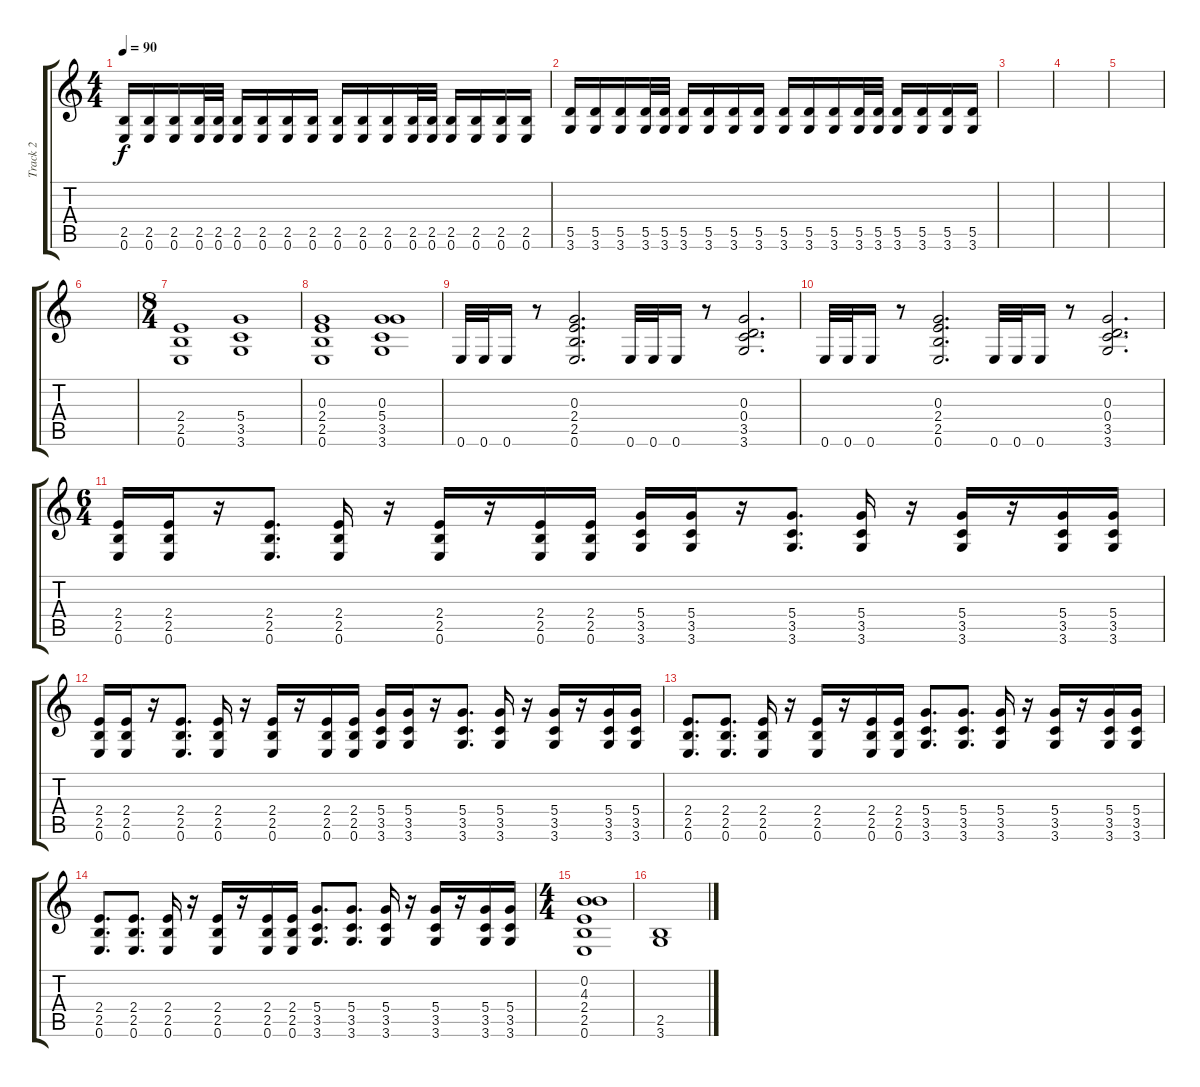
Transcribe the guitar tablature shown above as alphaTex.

\track ("Track 2" "Track 2") {instrument distortionguitar}
\staff {score tabs}
\tuning (E4 B3 G3 D3 A2 E2) {hide}
\ts (4 4)
\tempo 90
\clef g2
\ks c
(2.5 0.6).16{dy f} (2.5 0.6).16 (2.5 0.6).16 (2.5 0.6).32 (2.5 0.6).32 (2.5 0.6).16 (2.5 0.6).16 (2.5 0.6).16 (2.5 0.6).16 (2.5 0.6).16 (2.5 0.6).16 (2.5 0.6).16 (2.5 0.6).32 (2.5 0.6).32 (2.5 0.6).16 (2.5 0.6).16 (2.5 0.6).16 (2.5 0.6).16 |
(5.5 3.6).16 (5.5 3.6).16 (5.5 3.6).16 (5.5 3.6).32 (5.5 3.6).32 (5.5 3.6).16 (5.5 3.6).16 (5.5 3.6).16 (5.5 3.6).16 (5.5 3.6).16 (5.5 3.6).16 (5.5 3.6).16 (5.5 3.6).32 (5.5 3.6).32 (5.5 3.6).16 (5.5 3.6).16 (5.5 3.6).16 (5.5 3.6).16 |
|
|
|
|
\ts (8 4)
(2.4 2.5 0.6).1 (5.4 3.5 3.6).1 |
(0.3 2.4 2.5 0.6).1 (0.3 5.4 3.5 3.6).1 |
0.6.32 0.6.32 0.6.16 r.8 (0.3 2.4 2.5 0.6).2{d} 0.6.32 0.6.32 0.6.16 r.8 (0.3 0.4 3.5 3.6).2{d} |
0.6.32 0.6.32 0.6.16 r.8 (0.3 2.4 2.5 0.6).2{d} 0.6.32 0.6.32 0.6.16 r.8 (0.3 0.4 3.5 3.6).2{d} |
\ts (6 4)
(2.4 2.5 0.6).16 (2.4 2.5 0.6).16 r.16 (2.4 2.5 0.6).8{d} (2.4 2.5 0.6).16 r.16 (2.4 2.5 0.6).16 r.16 (2.4 2.5 0.6).16 (2.4 2.5 0.6).16 (5.4 3.5 3.6).16 (5.4 3.5 3.6).16 r.16 (5.4 3.5 3.6).8{d} (5.4 3.5 3.6).16 r.16 (5.4 3.5 3.6).16 r.16 (5.4 3.5 3.6).16 (5.4 3.5 3.6).16 |
(2.4 2.5 0.6).16 (2.4 2.5 0.6).16 r.16 (2.4 2.5 0.6).8{d} (2.4 2.5 0.6).16 r.16 (2.4 2.5 0.6).16 r.16 (2.4 2.5 0.6).16 (2.4 2.5 0.6).16 (5.4 3.5 3.6).16 (5.4 3.5 3.6).16 r.16 (5.4 3.5 3.6).8{d} (5.4 3.5 3.6).16 r.16 (5.4 3.5 3.6).16 r.16 (5.4 3.5 3.6).16 (5.4 3.5 3.6).16 |
(2.4 2.5 0.6).8{d} (2.4 2.5 0.6).8{d} (2.4 2.5 0.6).16 r.16 (2.4 2.5 0.6).16 r.16 (2.4 2.5 0.6).16 (2.4 2.5 0.6).16 (5.4 3.5 3.6).8{d} (5.4 3.5 3.6).8{d} (5.4 3.5 3.6).16 r.16 (5.4 3.5 3.6).16 r.16 (5.4 3.5 3.6).16 (5.4 3.5 3.6).16 |
(2.4 2.5 0.6).8{d} (2.4 2.5 0.6).8{d} (2.4 2.5 0.6).16 r.16 (2.4 2.5 0.6).16 r.16 (2.4 2.5 0.6).16 (2.4 2.5 0.6).16 (5.4 3.5 3.6).8{d} (5.4 3.5 3.6).8{d} (5.4 3.5 3.6).16 r.16 (5.4 3.5 3.6).16 r.16 (5.4 3.5 3.6).16 (5.4 3.5 3.6).16 |
\ts (4 4)
(0.2 4.3 2.4 2.5 0.6).1 |
(2.5 3.6).1
